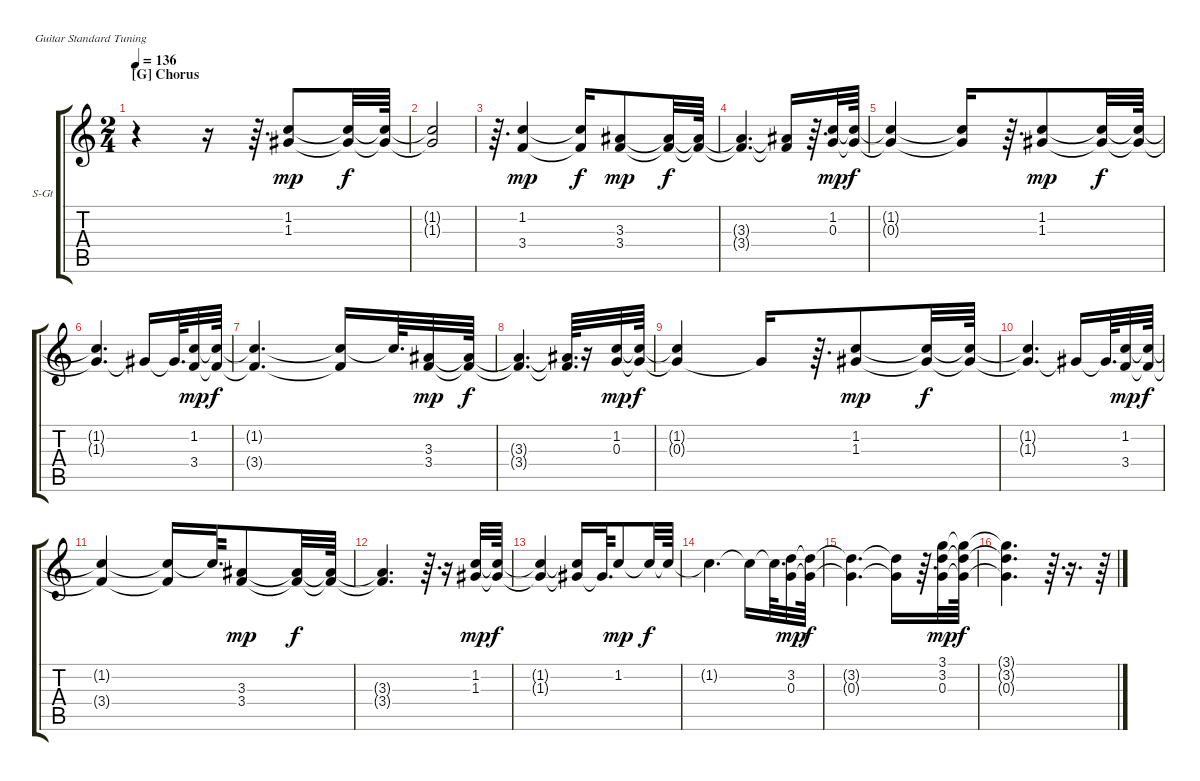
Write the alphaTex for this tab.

\bracketExtendMode groupsimilarinstruments
\firstSystemTrackNameOrientation horizontal
\otherSystemsTrackNameOrientation horizontal
\track ("cama," "S-Gt") {solo instrument synthstrings1}
\staff {score tabs}
\tuning (E4 B3 G3 D3 A2 E2)
\displaytranspose 12
\ts (2 4)
\section ("G" "Chorus")
\tempo 136
\clef g2
\ks c
r.4{dy mp} r.16 r.64{d} (1.2 1.3).8 (1.2{t} 1.3{t}).32{dy f} (1.2{t} 1.3{t}).64 |
(1.2{t} 1.3{t}).2 |
r.64{d} (1.2 3.4).4{dy mp} (1.2{t} 3.4{t}).16{dy f} (3.3 3.4).8{dy mp} (3.3{t} 3.4{t}).32{dy f} (3.3{t} 3.4{t}).64 |
(3.3{t} 3.4{t}).4{d} (3.3{t} 3.4{t}).16 r.64{d} (1.2 0.3).32{dy mp} (1.2{t} 0.3{t}).64{dy f} |
(1.2{t} 0.3{t}).4 (1.2{t} 0.3{t}).16 r.64{d} (1.2 1.3).8{dy mp} (1.2{t} 1.3{t}).32{dy f} (1.2{t} 1.3{t}).64 |
(1.2{t} 1.3{t}).4{d} 1.3{t}.16 1.3{t}.64{d} (1.2 3.4).32{dy mp} (1.2{t} 3.4{t}).64{dy f} |
(1.2{t} 3.4{t}).4{d} (1.2{t} 3.4{t}).16 1.2{t}.64{d} (3.3 3.4).32{dy mp} (3.3{t} 3.4{t}).64{dy f} |
(3.3{t} 3.4{t}).4{d} (3.3{t} 3.4{t}).64{d} r.16 (1.2 0.3).32{dy mp} (1.2{t} 0.3{t}).64{dy f} |
(1.2{t} 0.3{t}).4 0.3{t}.16 r.64{d} (1.2 1.3).8{dy mp} (1.2{t} 1.3{t}).32{dy f} (1.2{t} 1.3{t}).64 |
(1.2{t} 1.3{t}).4{d} 1.3{t}.16 1.3{t}.64{d} (1.2 3.4).32{dy mp} (1.2{t} 3.4{t}).64{dy f} |
(1.2{t} 3.4{t}).4 (1.2{t} 3.4{t}).16 1.2{t}.64{d} (3.3 3.4).8{dy mp} (3.3{t} 3.4{t}).32{dy f} (3.3{t} 3.4{t}).64 |
(3.3{t} 3.4{t}).4{d} r.64{d} r.16 (1.2 1.3).32{dy mp} (1.2{t} 1.3{t}).64{dy f} |
(1.2{t} 1.3{t}).4 (1.2{t} 1.3{t}).16 1.3{t}.64{d} 1.2.8{dy mp} 1.2{t}.32{dy f} 1.2{t}.64 |
1.2{t}.4{d} 1.2{t}.16 1.2{t}.64{d} (3.2 0.3).32{dy mp} (3.2{t} 0.3{t}).64{dy f} |
(3.2{t} 0.3{t}).4{d} (3.2{t} 0.3{t}).16 r.64{d} (3.1 3.2 0.3).32{dy mp} (3.1{t} 3.2{t} 0.3{t}).64{dy f} |
(3.1{t} 3.2{t} 0.3{t}).4{d} r.64{d} r.16{d} r.64
